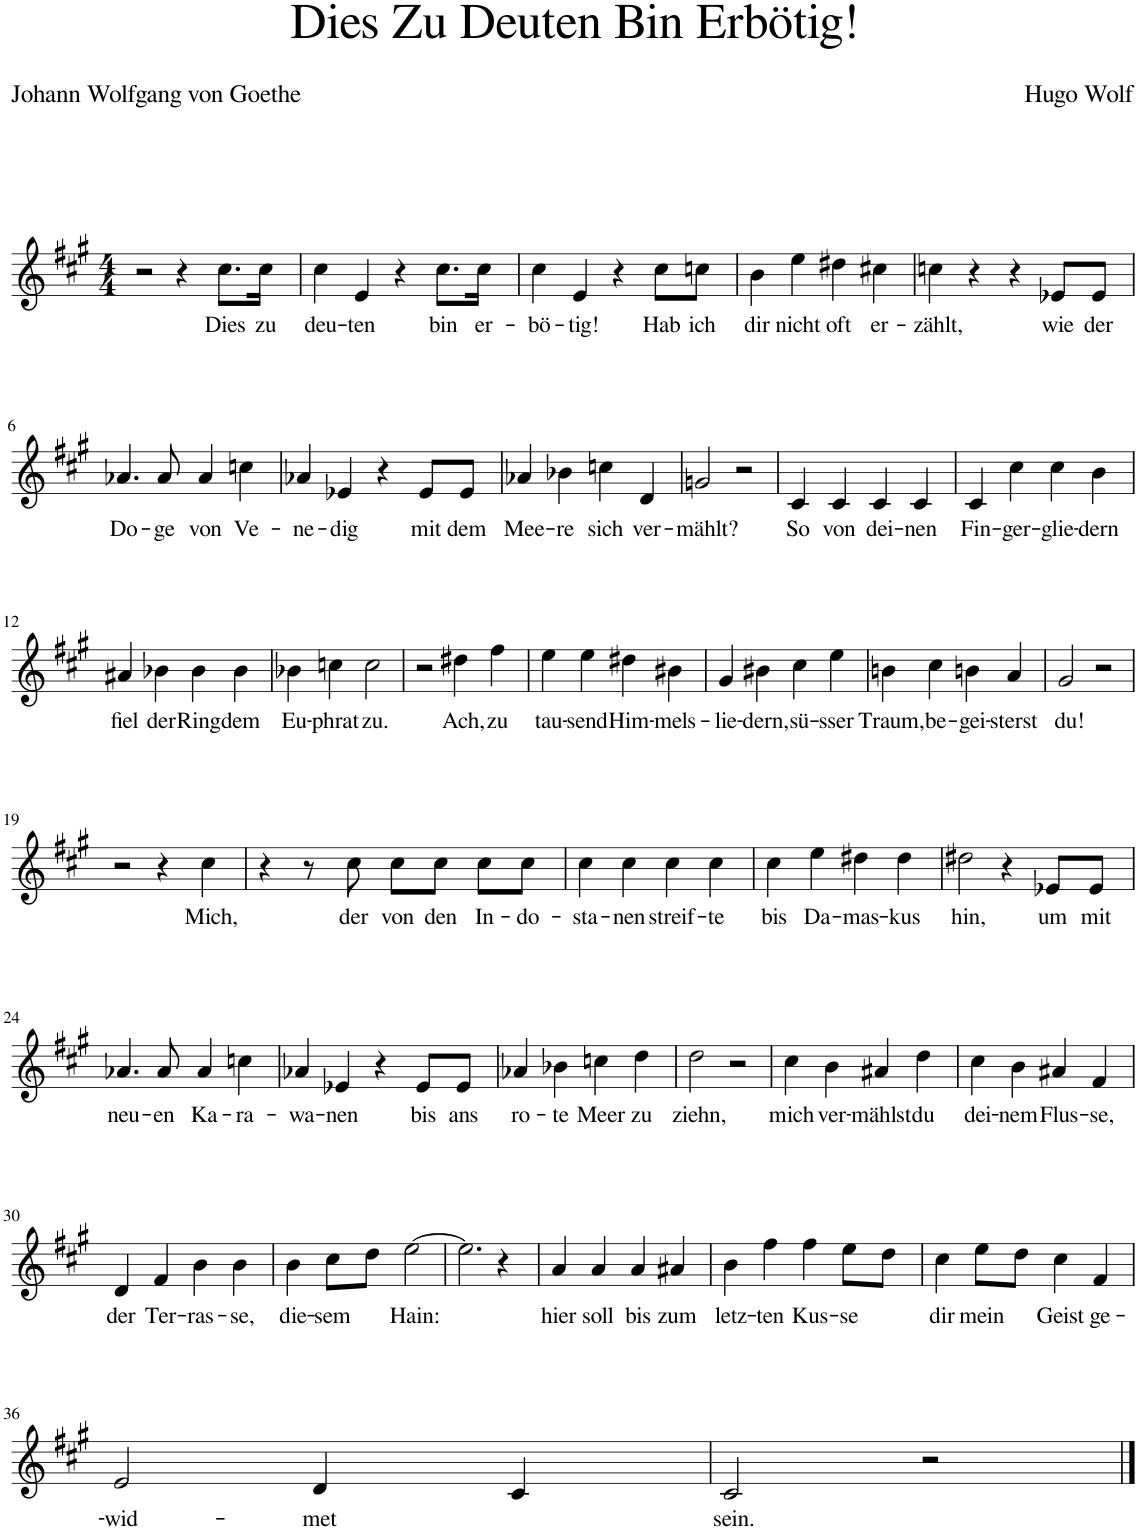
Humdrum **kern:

**kern	**text
*part1	*part1
*staff1	*staff1
*I"Piano	*
*I'Pno	*
*clefG2	*
*k[f#c#g#]	*
*M4/4	*
=1	=1
2r	.
4r	.
!	!LO:LY:b
8.cc#\L	Dies
!	!LO:LY:b
16cc#\Jk	zu
=2	=2
!	!LO:LY:b
4cc#\	deu-
!	!LO:LY:b
4e/	-ten
4r	.
!	!LO:LY:b
8.cc#\L	bin
!	!LO:LY:b
16cc#\Jk	er-
=3	=3
!	!LO:LY:b
4cc#\	-bö-
!	!LO:LY:b
4e/	-tig!
4r	.
!	!LO:LY:b
8cc#\L	Hab
!	!LO:LY:b
8ccn\J	ich
=4	=4
!	!LO:LY:b
4b\	dir
!	!LO:LY:b
4ee\	nicht
!	!LO:LY:b
4dd#X\	oft
!	!LO:LY:b
4cc#X\	er-
=5	=5
!	!LO:LY:b
4ccn\	-zählt,
4r	.
4r	.
!	!LO:LY:b
8e-X/L	wie
!	!LO:LY:b
8e-/J	der
!!LO:LB:g=z
=6	=6
!	!LO:LY:b
4.a-X/	Do-
!	!LO:LY:b
8a-/	-ge
!	!LO:LY:b
4a-/	von
!	!LO:LY:b
4ccn\	Ve-
=7	=7
!	!LO:LY:b
4a-X/	-ne-
!	!LO:LY:b
4e-X/	-dig
4r	.
!	!LO:LY:b
8e-/L	mit
!	!LO:LY:b
8e-/J	dem
=8	=8
!	!LO:LY:b
4a-X/	Mee-
!	!LO:LY:b
4b-X\	-re
!	!LO:LY:b
4ccn\	sich
!	!LO:LY:b
4d/	ver-
=9	=9
!	!LO:LY:b
2gn/	-mählt?
2r	.
=10	=10
!	!LO:LY:b
4c#/	So
!	!LO:LY:b
4c#/	von
!	!LO:LY:b
4c#/	dei-
!	!LO:LY:b
4c#/	-nen
=11	=11
!	!LO:LY:b
4c#/	Fin-
!	!LO:LY:b
4cc#\	-ger-
!	!LO:LY:b
4cc#\	-glie-
!	!LO:LY:b
4b\	-dern
!!LO:LB:g=z
=12	=12
!	!LO:LY:b
4a#X/	fiel
!	!LO:LY:b
4b-X\	der
!	!LO:LY:b
4b-\	Ring
!	!LO:LY:b
4b-\	dem
=13	=13
!	!LO:LY:b
4b-X\	Eu-
!	!LO:LY:b
4ccn\	-phrat
!	!LO:LY:b
2cc\	zu.
=14	=14
2r	.
!	!LO:LY:b
4dd#X\	Ach,
!	!LO:LY:b
4ff#\	zu
=15	=15
!	!LO:LY:b
4ee\	tau-
!	!LO:LY:b
4ee\	-send
!	!LO:LY:b
4dd#X\	Him-
!	!LO:LY:b
4b#X\	-mels-
=16	=16
!	!LO:LY:b
4g#/	-lie-
!	!LO:LY:b
4b#X\	-dern,
!	!LO:LY:b
4cc#\	sü-
!	!LO:LY:b
4ee\	-sser
=17	=17
!	!LO:LY:b
4bn\	Traum,
!	!LO:LY:b
4cc#\	be-
!	!LO:LY:b
4bn\	-gei-
!	!LO:LY:b
4a/	-sterst
=18	=18
!	!LO:LY:b
2g#/	du!
2r	.
!!LO:LB:g=z
=19	=19
2r	.
4r	.
!	!LO:LY:b
4cc#\	Mich,
=20	=20
4r	.
8r	.
!	!LO:LY:b
8cc#\	der
!	!LO:LY:b
8cc#\L	von
!	!LO:LY:b
8cc#\J	den
!	!LO:LY:b
8cc#\L	In-
!	!LO:LY:b
8cc#\J	-do-
=21	=21
!	!LO:LY:b
4cc#\	-sta-
!	!LO:LY:b
4cc#\	-nen
!	!LO:LY:b
4cc#\	streif-
!	!LO:LY:b
4cc#\	-te
=22	=22
!	!LO:LY:b
4cc#\	bis
!	!LO:LY:b
4ee\	Da-
!	!LO:LY:b
4dd#X\	-mas-
!	!LO:LY:b
4dd#\	-kus
=23	=23
!	!LO:LY:b
2dd#X\	hin,
4r	.
!	!LO:LY:b
8e-X/L	um
!	!LO:LY:b
8e-/J	mit
!!LO:LB:g=z
=24	=24
!	!LO:LY:b
4.a-X/	neu-
!	!LO:LY:b
8a-/	-en
!	!LO:LY:b
4a-/	Ka-
!	!LO:LY:b
4ccn\	-ra-
=25	=25
!	!LO:LY:b
4a-X/	-wa-
!	!LO:LY:b
4e-X/	-nen
4r	.
!	!LO:LY:b
8e-/L	bis
!	!LO:LY:b
8e-/J	ans
=26	=26
!	!LO:LY:b
4a-X/	ro-
!	!LO:LY:b
4b-X\	-te
!	!LO:LY:b
4ccn\	Meer
!	!LO:LY:b
4dd\	zu
=27	=27
!	!LO:LY:b
2dd\	ziehn,
2r	.
=28	=28
!	!LO:LY:b
4cc#\	mich
!	!LO:LY:b
4b\	ver-
!	!LO:LY:b
4a#X/	-mählst
!	!LO:LY:b
4dd\	du
=29	=29
!	!LO:LY:b
4cc#\	dei-
!	!LO:LY:b
4b\	-nem
!	!LO:LY:b
4a#X/	Flus-
!	!LO:LY:b
4f#/	-se,
!!LO:LB:g=z
=30	=30
!	!LO:LY:b
4d/	der
!	!LO:LY:b
4f#/	Ter-
!	!LO:LY:b
4b\	-ras-
!	!LO:LY:b
4b\	-se,
=31	=31
!	!LO:LY:b
4b\	die-
!	!LO:LY:b
8cc#\L	-sem
8dd\J	.
!	!LO:LY:b
[2ee\	Hain:
=32	=32
2.ee\]	.
4r	.
=33	=33
!	!LO:LY:b
4a/	hier
!	!LO:LY:b
4a/	soll
!	!LO:LY:b
4a/	bis
!	!LO:LY:b
4a#X/	zum
=34	=34
!	!LO:LY:b
4b\	letz-
!	!LO:LY:b
4ff#\	-ten
!	!LO:LY:b
4ff#\	Kus-
!	!LO:LY:b
8ee\L	-se
8dd\J	.
=35	=35
!	!LO:LY:b
4cc#\	dir
!	!LO:LY:b
8ee\L	mein
8dd\J	.
!	!LO:LY:b
4cc#\	Geist
!	!LO:LY:b
4f#/	ge-
!!LO:LB:g=z
=36	=36
!	!LO:LY:b
2e/	-wid-
!	!LO:LY:b
4d/	-met
4c#/	.
=37	=37
!	!LO:LY:b
2c#/	sein.
2r	.
==	==
*-	*-
